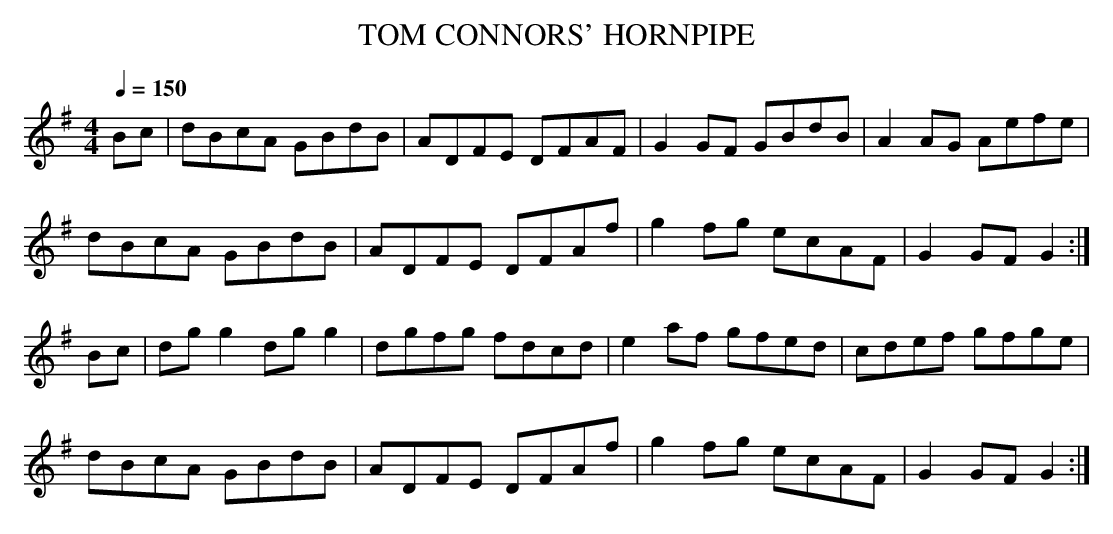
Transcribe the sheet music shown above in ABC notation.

X:1
T:TOM CONNORS' HORNPIPE
Q:1/4=150
L:1/8
M:4/4
K:G
Bc|dBcA GBdB|ADFE DFAF|G2 GF GBdB|A2 AG Aefe|
dBcA GBdB|ADFE DFAf|g2 fg ecAF|G2 GF G2:|
Bc|dg g2 dg g2|dgfg fdcd|e2af gfed|cdef gfge|
dBcA GBdB|ADFE DFAf|g2 fg ecAF|G2 GF G2:|
